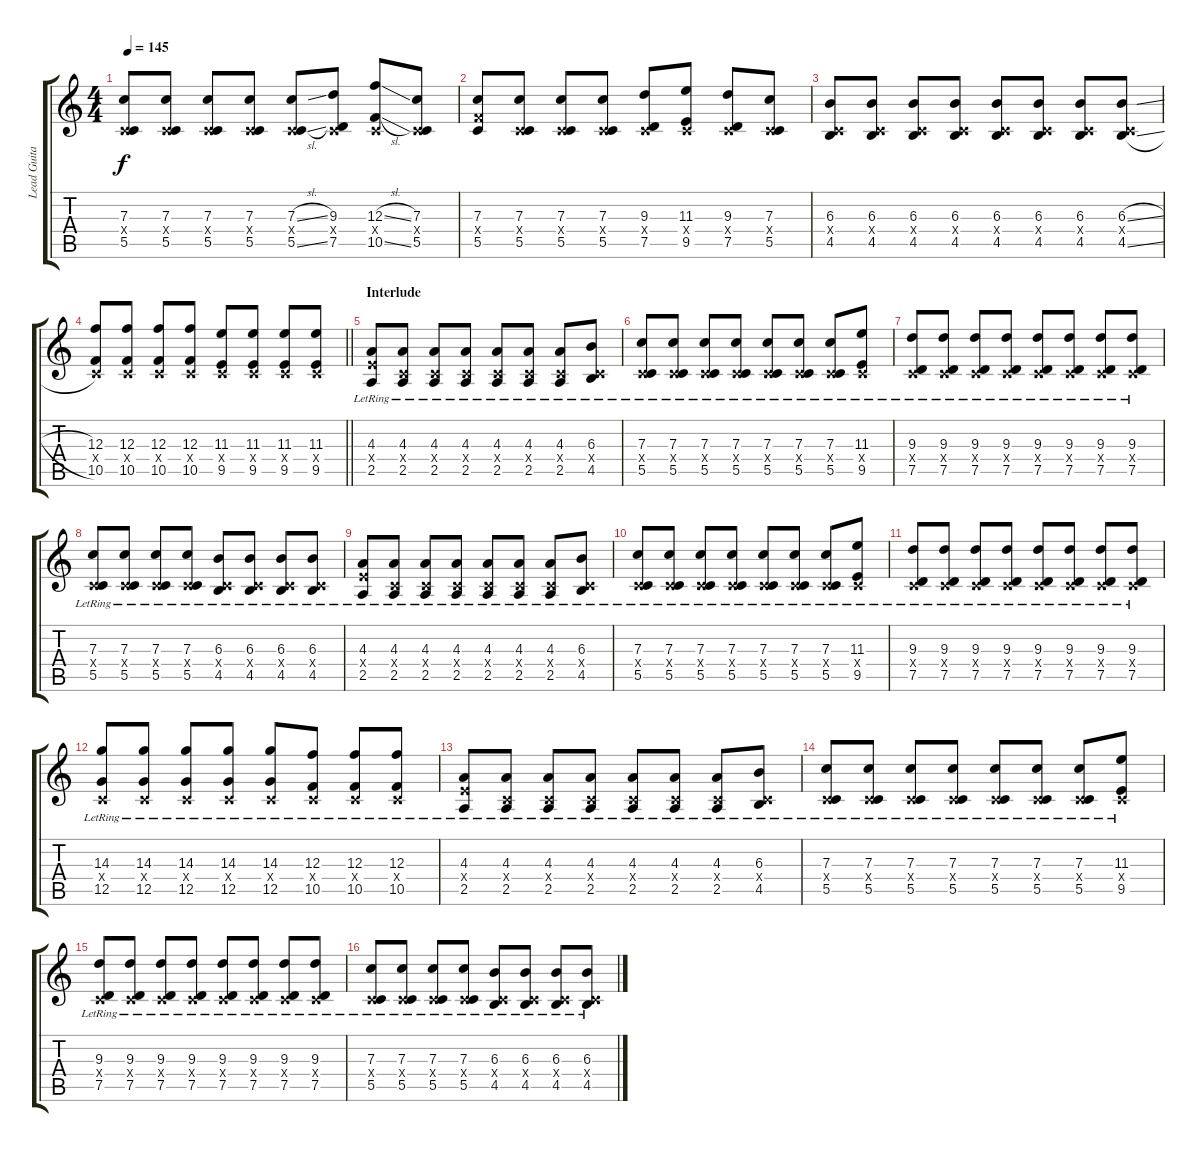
\track ("Lead Guitar" "Lead Guita") {instrument distortionguitar}
\staff {score tabs}
\tuning (D4 A3 F3 C3 G2 C2) {hide}
\ts (4 4)
\tempo 145
\clef g2
\ks c
(7.3 0.4{x} 5.5).8{dy f} (7.3 0.4{x} 5.5).8 (7.3 0.4{x} 5.5).8 (7.3 0.4{x} 5.5).8 (7.3{sl} 0.4{x} 5.5{sl}).8 (9.3 0.4{x} 7.5).8 (12.3{sl} 0.4{x} 10.5{sl}).8 (7.3 0.4{x} 5.5).8 |
(7.3 5.4{x} 5.5).8 (7.3 0.4{x} 5.5).8 (7.3 0.4{x} 5.5).8 (7.3 0.4{x} 5.5).8 (9.3 0.4{x} 7.5).8 (11.3 0.4{x} 9.5).8 (9.3 0.4{x} 7.5).8 (7.3 0.4{x} 5.5).8 |
(6.3 0.4{x} 4.5).8 (6.3 0.4{x} 4.5).8 (6.3 0.4{x} 4.5).8 (6.3 0.4{x} 4.5).8 (6.3 0.4{x} 4.5).8 (6.3 0.4{x} 4.5).8 (6.3 0.4{x} 4.5).8 (6.3{sl} 0.4{x} 4.5{sl}).8 |
\barLineRight lightlight
(12.3 0.4{x} 10.5).8 (12.3 0.4{x} 10.5).8 (12.3 0.4{x} 10.5).8 (12.3 0.4{x} 10.5).8 (11.3 0.4{x} 9.5).8 (11.3 0.4{x} 9.5).8 (11.3 0.4{x} 9.5).8 (11.3 0.4{x} 9.5).8 |
\section ("" "Interlude")
(4.3{lr} 4.4{x} 2.5{lr}).8{volume 10} (4.3{lr} 0.4{x} 2.5{lr}).8 (4.3{lr} 0.4{x} 2.5{lr}).8 (4.3{lr} 0.4{x} 2.5{lr}).8 (4.3{lr} 0.4{x} 2.5{lr}).8 (4.3{lr} 0.4{x} 2.5{lr}).8 (4.3{lr} 0.4{x} 2.5{lr}).8 (6.3{lr} 0.4{x} 4.5{lr}).8 |
(7.3{lr} 0.4{x} 5.5{lr}).8 (7.3{lr} 0.4{x} 5.5{lr}).8 (7.3{lr} 0.4{x} 5.5{lr}).8 (7.3{lr} 0.4{x} 5.5{lr}).8 (7.3{lr} 0.4{x} 5.5{lr}).8 (7.3{lr} 0.4{x} 5.5{lr}).8 (7.3{lr} 0.4{x} 5.5{lr}).8 (11.3{lr} 0.4{x} 9.5{lr}).8 |
(9.3{lr} 0.4{x} 7.5{lr}).8 (9.3{lr} 0.4{x} 7.5{lr}).8 (9.3{lr} 0.4{x} 7.5{lr}).8 (9.3{lr} 0.4{x} 7.5{lr}).8 (9.3{lr} 0.4{x} 7.5{lr}).8 (9.3{lr} 0.4{x} 7.5{lr}).8 (9.3{lr} 0.4{x} 7.5{lr}).8 (9.3{lr} 0.4{x} 7.5{lr}).8 |
(7.3{lr} 0.4{x} 5.5{lr}).8 (7.3{lr} 0.4{x} 5.5{lr}).8 (7.3{lr} 0.4{x} 5.5{lr}).8 (7.3{lr} 0.4{x} 5.5{lr}).8 (6.3{lr} 0.4{x} 4.5{lr}).8 (6.3{lr} 0.4{x} 4.5{lr}).8 (6.3{lr} 0.4{x} 4.5{lr}).8 (6.3{lr} 0.4{x} 4.5{lr}).8 |
(4.3{lr} 4.4{x} 2.5{lr}).8 (4.3{lr} 0.4{x} 2.5{lr}).8 (4.3{lr} 0.4{x} 2.5{lr}).8 (4.3{lr} 0.4{x} 2.5{lr}).8 (4.3{lr} 0.4{x} 2.5{lr}).8 (4.3{lr} 0.4{x} 2.5{lr}).8 (4.3{lr} 0.4{x} 2.5{lr}).8 (6.3{lr} 0.4{x} 4.5{lr}).8 |
(7.3{lr} 0.4{x} 5.5{lr}).8 (7.3{lr} 0.4{x} 5.5{lr}).8 (7.3{lr} 0.4{x} 5.5{lr}).8 (7.3{lr} 0.4{x} 5.5{lr}).8 (7.3{lr} 0.4{x} 5.5{lr}).8 (7.3{lr} 0.4{x} 5.5{lr}).8 (7.3{lr} 0.4{x} 5.5{lr}).8 (11.3{lr} 0.4{x} 9.5{lr}).8 |
(9.3{lr} 0.4{x} 7.5{lr}).8 (9.3{lr} 0.4{x} 7.5{lr}).8 (9.3{lr} 0.4{x} 7.5{lr}).8 (9.3{lr} 0.4{x} 7.5{lr}).8 (9.3{lr} 0.4{x} 7.5{lr}).8 (9.3{lr} 0.4{x} 7.5{lr}).8 (9.3{lr} 0.4{x} 7.5{lr}).8 (9.3{lr} 0.4{x} 7.5{lr}).8 |
(14.3{lr} 0.4{x} 12.5{lr}).8 (14.3{lr} 0.4{x} 12.5{lr}).8 (14.3{lr} 0.4{x} 12.5{lr}).8 (14.3{lr} 0.4{x} 12.5{lr}).8 (14.3{lr} 0.4{x} 12.5{lr}).8 (12.3{lr} 0.4{x} 10.5{lr}).8 (12.3{lr} 0.4{x} 10.5{lr}).8 (12.3{lr} 0.4{x} 10.5{lr}).8 |
(4.3{lr} 4.4{x} 2.5{lr}).8 (4.3{lr} 0.4{x} 2.5{lr}).8 (4.3{lr} 0.4{x} 2.5{lr}).8 (4.3{lr} 0.4{x} 2.5{lr}).8 (4.3{lr} 0.4{x} 2.5{lr}).8 (4.3{lr} 0.4{x} 2.5{lr}).8 (4.3{lr} 0.4{x} 2.5{lr}).8 (6.3{lr} 0.4{x} 4.5{lr}).8 |
(7.3{lr} 0.4{x} 5.5{lr}).8 (7.3{lr} 0.4{x} 5.5{lr}).8 (7.3{lr} 0.4{x} 5.5{lr}).8 (7.3{lr} 0.4{x} 5.5{lr}).8 (7.3{lr} 0.4{x} 5.5{lr}).8 (7.3{lr} 0.4{x} 5.5{lr}).8 (7.3{lr} 0.4{x} 5.5{lr}).8 (11.3{lr} 0.4{x} 9.5{lr}).8 |
(9.3{lr} 0.4{x} 7.5{lr}).8 (9.3{lr} 0.4{x} 7.5{lr}).8 (9.3{lr} 0.4{x} 7.5{lr}).8 (9.3{lr} 0.4{x} 7.5{lr}).8 (9.3{lr} 0.4{x} 7.5{lr}).8 (9.3{lr} 0.4{x} 7.5{lr}).8 (9.3{lr} 0.4{x} 7.5{lr}).8 (9.3{lr} 0.4{x} 7.5{lr}).8 |
(7.3{lr} 0.4{x} 5.5{lr}).8 (7.3{lr} 0.4{x} 5.5{lr}).8 (7.3{lr} 0.4{x} 5.5{lr}).8 (7.3{lr} 0.4{x} 5.5{lr}).8 (6.3{lr} 0.4{x} 4.5{lr}).8 (6.3{lr} 0.4{x} 4.5{lr}).8 (6.3{lr} 0.4{x} 4.5{lr}).8 (6.3{lr} 0.4{x} 4.5{lr}).8
